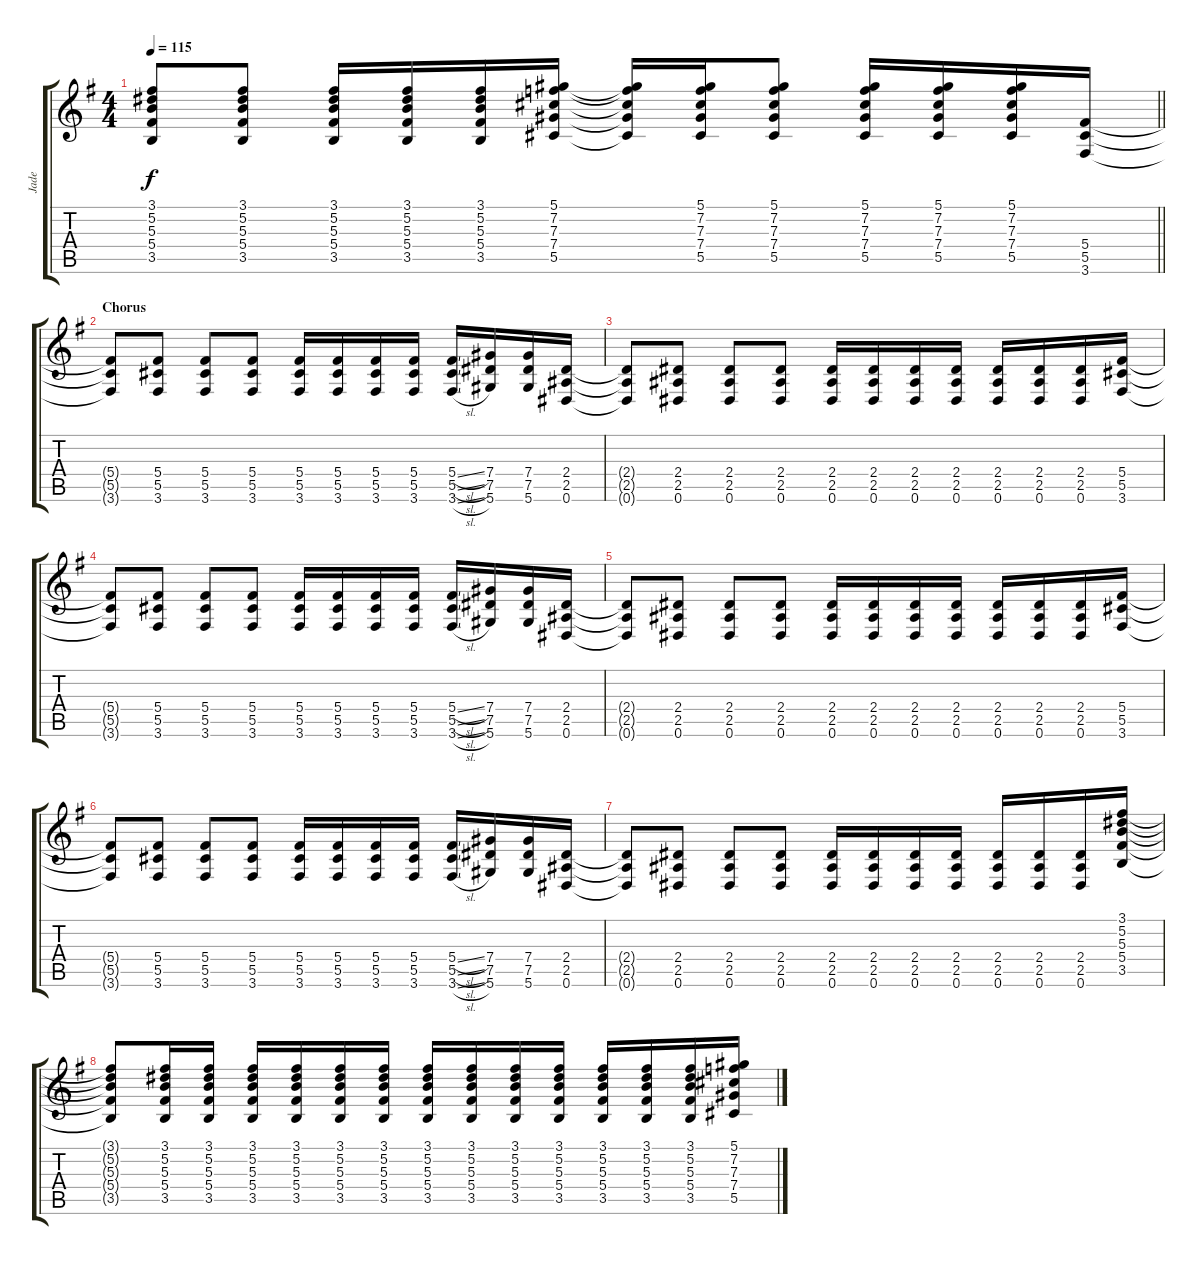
\track ("Jade" "Jade") {instrument overdrivenguitar}
\staff {score tabs}
\tuning (Eb4 Bb3 Gb3 Db3 Ab2 Eb2) {hide}
\ts (4 4)
\tempo 115
\clef g2
\barLineRight lightlight
\ks g
(3.1 5.2 5.3 5.4 3.5).8{dy f} (3.1 5.2 5.3 5.4 3.5).8 (3.1 5.2 5.3 5.4 3.5).16 (3.1 5.2 5.3 5.4 3.5).16 (3.1 5.2 5.3 5.4 3.5).16 (5.1 7.2 7.3 7.4 5.5).16 (5.1{t} 7.2{t} 7.3{t} 7.4{t} 5.5{t}).16 (5.1 7.2 7.3 7.4 5.5).16 (5.1 7.2 7.3 7.4 5.5).8 (5.1 7.2 7.3 7.4 5.5).16 (5.1 7.2 7.3 7.4 5.5).16 (5.1 7.2 7.3 7.4 5.5).16 (5.4 5.5 3.6).16 |
\section ("" "Chorus")
(5.4{t} 5.5{t} 3.6{t}).8 (5.4 5.5 3.6).8 (5.4 5.5 3.6).8 (5.4 5.5 3.6).8 (5.4 5.5 3.6).16 (5.4 5.5 3.6).16 (5.4 5.5 3.6).16 (5.4 5.5 3.6).16 (5.4{sl} 5.5{sl} 3.6{sl}).16 (7.4 7.5 5.6).16 (7.4 7.5 5.6).16 (2.4 2.5 0.6).16 |
(2.4{t} 2.5{t} 0.6{t}).8 (2.4 2.5 0.6).8 (2.4 2.5 0.6).8 (2.4 2.5 0.6).8 (2.4 2.5 0.6).16 (2.4 2.5 0.6).16 (2.4 2.5 0.6).16 (2.4 2.5 0.6).16 (2.4 2.5 0.6).16 (2.4 2.5 0.6).16 (2.4 2.5 0.6).16 (5.4 5.5 3.6).16 |
(5.4{t} 5.5{t} 3.6{t}).8 (5.4 5.5 3.6).8 (5.4 5.5 3.6).8 (5.4 5.5 3.6).8 (5.4 5.5 3.6).16 (5.4 5.5 3.6).16 (5.4 5.5 3.6).16 (5.4 5.5 3.6).16 (5.4{sl} 5.5{sl} 3.6{sl}).16 (7.4 7.5 5.6).16 (7.4 7.5 5.6).16 (2.4 2.5 0.6).16 |
(2.4{t} 2.5{t} 0.6{t}).8 (2.4 2.5 0.6).8 (2.4 2.5 0.6).8 (2.4 2.5 0.6).8 (2.4 2.5 0.6).16 (2.4 2.5 0.6).16 (2.4 2.5 0.6).16 (2.4 2.5 0.6).16 (2.4 2.5 0.6).16 (2.4 2.5 0.6).16 (2.4 2.5 0.6).16 (5.4 5.5 3.6).16 |
(5.4{t} 5.5{t} 3.6{t}).8 (5.4 5.5 3.6).8 (5.4 5.5 3.6).8 (5.4 5.5 3.6).8 (5.4 5.5 3.6).16 (5.4 5.5 3.6).16 (5.4 5.5 3.6).16 (5.4 5.5 3.6).16 (5.4{sl} 5.5{sl} 3.6{sl}).16 (7.4 7.5 5.6).16 (7.4 7.5 5.6).16 (2.4 2.5 0.6).16 |
(2.4{t} 2.5{t} 0.6{t}).8 (2.4 2.5 0.6).8 (2.4 2.5 0.6).8 (2.4 2.5 0.6).8 (2.4 2.5 0.6).16 (2.4 2.5 0.6).16 (2.4 2.5 0.6).16 (2.4 2.5 0.6).16 (2.4 2.5 0.6).16 (2.4 2.5 0.6).16 (2.4 2.5 0.6).16 (3.1 5.2 5.3 5.4 3.5).16 |
(3.1{t} 5.2{t} 5.3{t} 5.4{t} 3.5{t}).8 (3.1 5.2 5.3 5.4 3.5).16 (3.1 5.2 5.3 5.4 3.5).16 (3.1 5.2 5.3 5.4 3.5).16 (3.1 5.2 5.3 5.4 3.5).16 (3.1 5.2 5.3 5.4 3.5).16 (3.1 5.2 5.3 5.4 3.5).16 (3.1 5.2 5.3 5.4 3.5).16 (3.1 5.2 5.3 5.4 3.5).16 (3.1 5.2 5.3 5.4 3.5).16 (3.1 5.2 5.3 5.4 3.5).16 (3.1 5.2 5.3 5.4 3.5).16 (3.1 5.2 5.3 5.4 3.5).16 (3.1 5.2 5.3 5.4 3.5).16 (5.1 7.2 7.3 7.4 5.5).16
